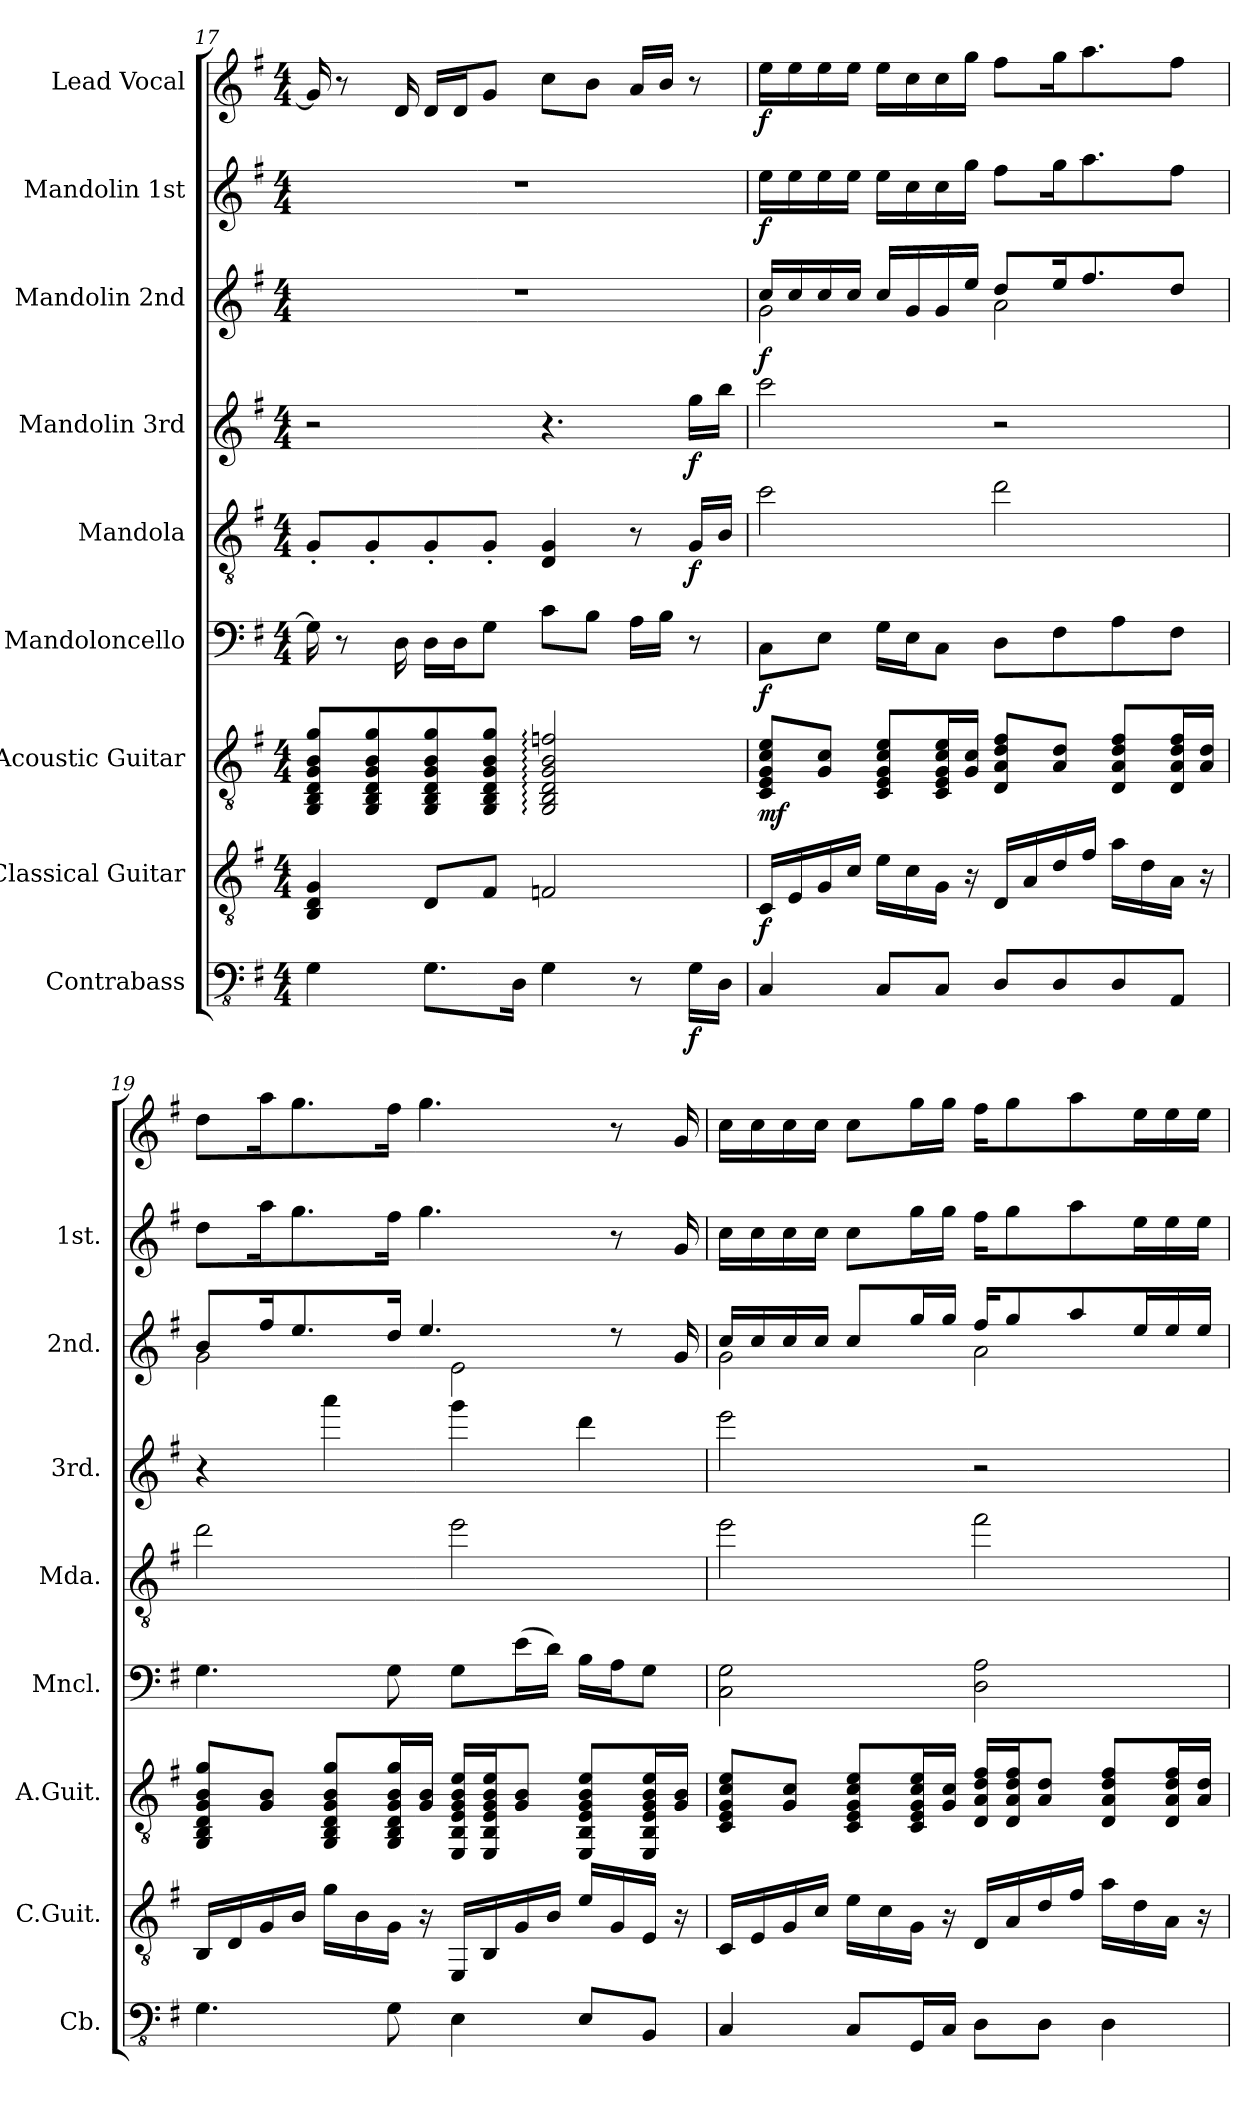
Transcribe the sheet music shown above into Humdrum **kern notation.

**kern	**dynam	**kern	**dynam	**kern	**dynam	**kern	**dynam	**kern	**dynam	**kern	**dynam	**kern	**dynam	**kern	**dynam	**kern	**dynam
*part9	*part9	*part8	*part8	*part7	*part7	*part6	*part6	*part5	*part5	*part4	*part4	*part3	*part3	*part2	*part2	*part1	*part1
*staff9	*staff9	*staff8	*staff8	*staff7	*staff7	*staff6	*staff6	*staff5	*staff5	*staff4	*staff4	*staff3	*staff3	*staff2	*staff2	*staff1	*staff1
*I"Contrabass	*	*I"Classical Guitar	*	*I"Acoustic Guitar	*	*I"Mandoloncello	*	*I"Mandola	*	*I"Mandolin 3rd	*	*I"Mandolin 2nd	*	*I"Mandolin 1st	*	*I"Lead Vocal	*
*I'Cb.	*	*I'C.Guit.	*	*I'A.Guit.	*	*I'Mncl.	*	*I'Mda.	*	*I'3rd.	*	*I'2nd.	*	*I'1st.	*	*	*
*clefFv4	*	*clefGv2	*	*clefGv2	*	*clefF4	*	*clefGv2	*	*clefG2	*	*clefG2	*	*clefG2	*	*clefG2	*
*k[f#]	*	*k[f#]	*	*k[f#]	*	*k[f#]	*	*k[f#]	*	*k[f#]	*	*k[f#]	*	*k[f#]	*	*k[f#]	*
*M4/4	*	*M4/4	*	*M4/4	*	*M4/4	*	*M4/4	*	*M4/4	*	*M4/4	*	*M4/4	*	*M4/4	*
=17	=17	=17	=17	=17	=17	=17	=17	=17	=17	=17	=17	=17	=17	=17	=17	=17	=17
4GG	.	4BB 4D 4G	.	8GG 8BB 8D 8G 8B 8gL	.	16G]	.	8G'L	.	2r	.	1r	.	1r	.	16g]	.
.	.	.	.	.	.	8r	.	.	.	.	.	.	.	.	.	8r	.
.	.	.	.	8GG 8BB 8D 8G 8B 8g	.	.	.	8G'	.	.	.	.	.	.	.	.	.
.	.	.	.	.	.	16D	.	.	.	.	.	.	.	.	.	16d	.
8.GGL	.	8DL	.	8GG 8BB 8D 8G 8B 8g	.	16DLL	.	8G'	.	.	.	.	.	.	.	16dLL	.
.	.	.	.	.	.	16DJ	.	.	.	.	.	.	.	.	.	16dJ	.
.	.	8F#J	.	8GG 8BB 8D 8G 8B 8gJ	.	8GJ	.	8G'J	.	.	.	.	.	.	.	8gJ	.
16DDJk	.	.	.	.	.	.	.	.	.	.	.	.	.	.	.	.	.
4GG	.	2Fn	.	2GG: 2BB: 2D: 2G: 2B: 2fn:	.	8cL	.	4D 4G	.	4.r	.	.	.	.	.	8ccL	.
.	.	.	.	.	.	8BJ	.	.	.	.	.	.	.	.	.	8bJ	.
8r	.	.	.	.	.	16ALL	.	8r	.	.	.	.	.	.	.	16aLL	.
.	.	.	.	.	.	16BJJ	.	.	.	.	.	.	.	.	.	16bJJ	.
16GGLL	f	.	.	.	.	8r	.	16GLL	f	16ggLL	f	.	.	.	.	8r	.
16DDJJ	.	.	.	.	.	.	.	16BJJ	.	16bbJJ	.	.	.	.	.	.	.
=18	=18	=18	=18	=18	=18	=18	=18	=18	=18	=18	=18	=18	=18	=18	=18	=18	=18
*	*	*	*	*	*	*	*	*	*	*	*	*^	*	*	*	*	*
4CC	.	16CLL	f	8C 8E 8G 8c 8eL	mf	8CL	f	2cc	.	2ccc	.	16ccLL	2g	f	16eeLL	f	16eeLL	f
.	.	16E	.	.	.	.	.	.	.	.	.	16cc	.	.	16ee	.	16ee	.
.	.	16G	.	8G 8cJ	.	8EJ	.	.	.	.	.	16cc	.	.	16ee	.	16ee	.
.	.	16cJJ	.	.	.	.	.	.	.	.	.	16ccJJ	.	.	16eeJJ	.	16eeJJ	.
8CCL	.	16eLL	.	8C 8E 8G 8c 8eL	.	16GLL	.	.	.	.	.	16ccLL	.	.	16eeLL	.	16eeLL	.
.	.	16c	.	.	.	16EJ	.	.	.	.	.	16g	.	.	16cc	.	16cc	.
8CCJ	.	16GJJ	.	16C 16E 16G 16c 16eL	.	8CJ	.	.	.	.	.	16g	.	.	16cc	.	16cc	.
.	.	16r	.	16G 16cJJ	.	.	.	.	.	.	.	16eeJJ	.	.	16ggJJ	.	16ggJJ	.
8DDL	.	16DLL	.	8D 8A 8d 8f#L	.	8DL	.	2dd	.	2r	.	8ddL	2a	.	8ff#L	.	8ff#L	.
.	.	16A	.	.	.	.	.	.	.	.	.	.	.	.	.	.	.	.
8DD	.	16d	.	8A 8dJ	.	8F#	.	.	.	.	.	16eeK	.	.	16ggK	.	16ggK	.
.	.	16f#JJ	.	.	.	.	.	.	.	.	.	8.ff#	.	.	8.aa	.	8.aa	.
8DD	.	16aLL	.	8D 8A 8d 8f#L	.	8A	.	.	.	.	.	.	.	.	.	.	.	.
.	.	16d	.	.	.	.	.	.	.	.	.	.	.	.	.	.	.	.
8AAAJ	.	16AJJ	.	16D 16A 16d 16f#L	.	8F#J	.	.	.	.	.	8ddJ	.	.	8ff#J	.	8ff#J	.
.	.	16r	.	16A 16dJJ	.	.	.	.	.	.	.	.	.	.	.	.	.	.
=19	=19	=19	=19	=19	=19	=19	=19	=19	=19	=19	=19	=19	=19	=19	=19	=19	=19	=19
4.GG	.	16BBLL	.	8GG 8BB 8D 8G 8B 8gL	.	4.G	.	2dd	.	4r	.	8bL	2g	.	8ddL	.	8ddL	.
.	.	16D	.	.	.	.	.	.	.	.	.	.	.	.	.	.	.	.
.	.	16G	.	8G 8BJ	.	.	.	.	.	.	.	16ff#K	.	.	16aaK	.	16aaK	.
.	.	16BJJ	.	.	.	.	.	.	.	.	.	8.ee	.	.	8.gg	.	8.gg	.
.	.	16gLL	.	8GG 8BB 8D 8G 8B 8gL	.	.	.	.	.	4aaa	.	.	.	.	.	.	.	.
.	.	16B	.	.	.	.	.	.	.	.	.	.	.	.	.	.	.	.
8GG	.	16GJJ	.	16GG 16BB 16D 16G 16B 16gL	.	8G	.	.	.	.	.	16ddJk	.	.	16ff#Jk	.	16ff#Jk	.
.	.	16r	.	16G 16BJJ	.	.	.	.	.	.	.	4.ee	.	.	4.gg	.	4.gg	.
4EE	.	16EELL	.	16EE 16BB 16E 16G 16B 16eLL	.	8GL	.	2ee	.	4ggg	.	.	2e	.	.	.	.	.
.	.	16BB	.	16EE 16BB 16E 16G 16B 16eJ	.	.	.	.	.	.	.	.	.	.	.	.	.	.
.	.	16G	.	8G 8BJ	.	(16eL	.	.	.	.	.	.	.	.	.	.	.	.
.	.	16BJJ	.	.	.	16dJJ)	.	.	.	.	.	.	.	.	.	.	.	.
8EEL	.	16eLL	.	8EE 8BB 8E 8G 8B 8eL	.	16BLL	.	.	.	4ddd	.	.	.	.	.	.	.	.
.	.	16G	.	.	.	16AJ	.	.	.	.	.	8r	.	.	8r	.	8r	.
8BBBJ	.	16EJJ	.	16EE 16BB 16E 16G 16B 16eL	.	8GJ	.	.	.	.	.	.	.	.	.	.	.	.
.	.	16r	.	16G 16BJJ	.	.	.	.	.	.	.	16g	.	.	16g	.	16g	.
=20	=20	=20	=20	=20	=20	=20	=20	=20	=20	=20	=20	=20	=20	=20	=20	=20	=20	=20
4CC	.	16CLL	.	8C 8E 8G 8c 8eL	.	2C 2G	.	2ee	.	2eee	.	16ccLL	2g	.	16ccLL	.	16ccLL	.
.	.	16E	.	.	.	.	.	.	.	.	.	16cc	.	.	16cc	.	16cc	.
.	.	16G	.	8G 8cJ	.	.	.	.	.	.	.	16cc	.	.	16cc	.	16cc	.
.	.	16cJJ	.	.	.	.	.	.	.	.	.	16ccJJ	.	.	16ccJJ	.	16ccJJ	.
8CCL	.	16eLL	.	8C 8E 8G 8c 8eL	.	.	.	.	.	.	.	8ccL	.	.	8ccL	.	8ccL	.
.	.	16c	.	.	.	.	.	.	.	.	.	.	.	.	.	.	.	.
16GGGL	.	16GJJ	.	16C 16E 16G 16c 16eL	.	.	.	.	.	.	.	16ggL	.	.	16ggL	.	16ggL	.
16CCJJ	.	16r	.	16G 16cJJ	.	.	.	.	.	.	.	16ggJJ	.	.	16ggJJ	.	16ggJJ	.
8DDL	.	16DLL	.	16D 16A 16d 16f#LL	.	2D 2A	.	2ff#	.	2r	.	16ff#KL	2a	.	16ff#KL	.	16ff#KL	.
.	.	16A	.	16D 16A 16d 16f#J	.	.	.	.	.	.	.	8gg	.	.	8gg	.	8gg	.
8DDJ	.	16d	.	8A 8dJ	.	.	.	.	.	.	.	.	.	.	.	.	.	.
.	.	16f#JJ	.	.	.	.	.	.	.	.	.	8aa	.	.	8aa	.	8aa	.
4DD	.	16aLL	.	8D 8A 8d 8f#L	.	.	.	.	.	.	.	.	.	.	.	.	.	.
.	.	16d	.	.	.	.	.	.	.	.	.	16eeL	.	.	16eeL	.	16eeL	.
.	.	16AJJ	.	16D 16A 16d 16f#L	.	.	.	.	.	.	.	16ee	.	.	16ee	.	16ee	.
.	.	16r	.	16A 16dJJ	.	.	.	.	.	.	.	16eeJJ	.	.	16eeJJ	.	16eeJJ	.
*	*	*	*	*	*	*	*	*	*	*	*	*v	*v	*	*	*	*	*
=	=	=	=	=	=	=	=	=	=	=	=	=	=	=	=	=	=
*-	*-	*-	*-	*-	*-	*-	*-	*-	*-	*-	*-	*-	*-	*-	*-	*-	*-
